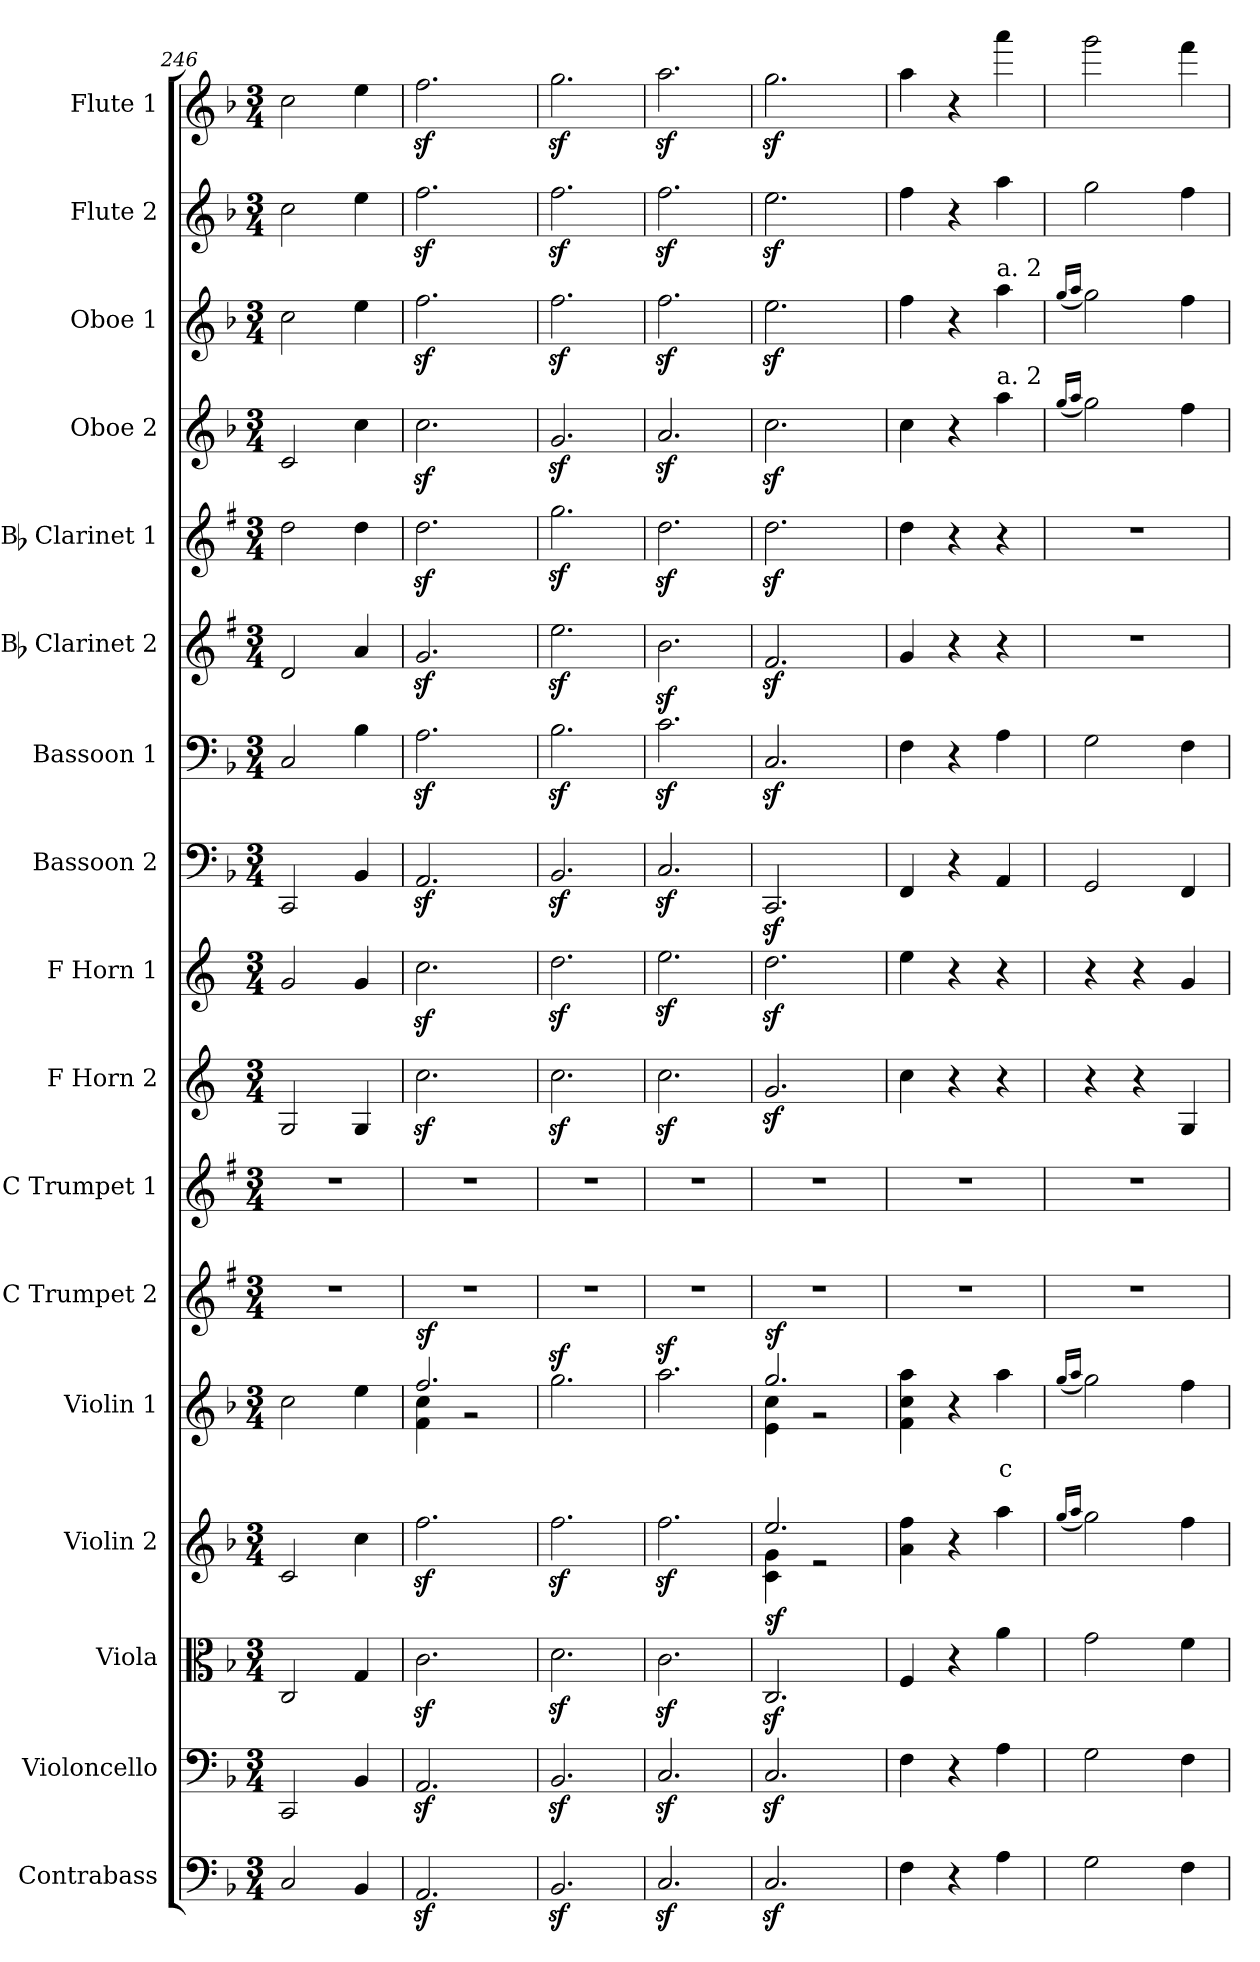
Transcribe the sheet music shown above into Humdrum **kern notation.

**kern	**kern	**kern	**kern	**dynam	**kern	**text	**dynam	**kern	**kern	**kern	**kern	**kern	**kern	**kern	**kern	**kern	**kern	**kern	**kern
*part17	*part16	*part15	*part14	*part14	*part13	*part13	*part13	*part12	*part11	*part10	*part9	*part8	*part7	*part6	*part5	*part4	*part3	*part2	*part1
*staff17	*staff16	*staff15	*staff14	*staff14	*staff13	*staff13	*staff13	*staff12	*staff11	*staff10	*staff9	*staff8	*staff7	*staff6	*staff5	*staff4	*staff3	*staff2	*staff1
*I"Contrabass	*I"Violoncello	*I"Viola	*I"Violin 2	*	*I"Violin 1	*	*	*I"C Trumpet 2	*I"C Trumpet 1	*I"F Horn 2	*I"F Horn 1	*I"Bassoon 2	*I"Bassoon 1	*I"Bb Clarinet 2	*I"Bb Clarinet 1	*I"Oboe  2	*I"Oboe 1	*I"Flute 2	*I"Flute 1
*I'Cb	*I'Vc	*I'Vla	*I'Vln 2	*	*I'Vln 1	*	*	*I'Tpt 2	*I'Tpt 1	*I'Hn 2	*I'Hn 1	*I'Bsn 2	*I'Bsn 1	*I'Cl 2	*I'Cl 1	*I'Ob 2	*I'Ob 1	*I'Fl 2	*I'Fl 1
!!LO:PB:g=z
*clefF4	*clefF4	*clefC3	*clefG2	*	*clefG2	*	*	*clefG2	*clefG2	*clefG2	*clefG2	*clefF4	*clefF4	*clefG2	*clefG2	*clefG2	*clefG2	*clefG2	*clefG2
*ITrd7c12	*	*	*	*	*	*	*	*ITrd1c2	*ITrd1c2	*ITrd4c7	*ITrd4c7	*	*	*ITrd1c2	*ITrd1c2	*	*	*	*
*k[b-]	*k[b-]	*k[b-]	*k[b-]	*	*k[b-]	*	*	*k[b-]	*k[b-]	*k[b-]	*k[b-]	*k[b-]	*k[b-]	*k[b-]	*k[b-]	*k[b-]	*k[b-]	*k[b-]	*k[b-]
*M3/4	*M3/4	*M3/4	*M3/4	*	*M3/4	*	*	*M3/4	*M3/4	*M3/4	*M3/4	*M3/4	*M3/4	*M3/4	*M3/4	*M3/4	*M3/4	*M3/4	*M3/4
=246	=246	=246	=246	=246	=246	=246	=246	=246	=246	=246	=246	=246	=246	=246	=246	=246	=246	=246	=246
2CC/	2CC/	2C/	2c/	.	2cc\	.	.	2.r	2.r	2C/	2c/	2CC/	2C/	2c/	2cc\	2c/	2cc\	2cc\	2cc\
4BBB-/	4BB-/	4G/	4cc\	.	4ee\	.	.	.	.	4C/	4c/	4BB-/	4B-\	4g/	4cc\	4cc\	4ee\	4ee\	4ee\
=247	=247	=247	=247	=247	=247	=247	=247	=247	=247	=247	=247	=247	=247	=247	=247	=247	=247	=247	=247
*	*	*	*	*	*^	*	*	*	*	*	*	*	*	*	*	*	*	*	*
!	!	!	!	!	!	!	!	!LO:DY:b	!	!	!	!	!	!	!	!	!	!	!	!
2.AAAz</	2.AAz</	2.cz<\	2.ffz<\	.	2.ff/	4f\ 4cc\	.	sf	2.r	2.r	2.fz<\	2.fz<\	2.AAz</	2.Az<\	2.fz</	2.ccz<\	2.ccz<\	2.ffz<\	2.ffz<\	2.ffz<\
.	.	.	.	.	.	2r	.	.	.	.	.	.	.	.	.	.	.	.	.	.
*	*	*	*	*	*v	*v	*	*	*	*	*	*	*	*	*	*	*	*	*	*
=248	=248	=248	=248	=248	=248	=248	=248	=248	=248	=248	=248	=248	=248	=248	=248	=248	=248	=248	=248
2.BBB-z</	2.BB-z</	2.dz<\	2.ffz<\	.	2.ggz<\	.	.	2.r	2.r	2.fz<\	2.gz<\	2.BB-z</	2.B-z<\	2.ddz<\	2.ffz<\	2.gz</	2.ffz<\	2.ffz<\	2.ggz<\
=249	=249	=249	=249	=249	=249	=249	=249	=249	=249	=249	=249	=249	=249	=249	=249	=249	=249	=249	=249
2.CCz</	2.Cz</	2.cz<\	2.ffz<\	.	2.aaz<\	.	.	2.r	2.r	2.fz<\	2.az<\	2.Cz</	2.cz<\	2.az<\	2.ccz<\	2.az</	2.ffz<\	2.ffz<\	2.aaz<\
=250	=250	=250	=250	=250	=250	=250	=250	=250	=250	=250	=250	=250	=250	=250	=250	=250	=250	=250	=250
*	*	*	*^	*	*^	*	*	*	*	*	*	*	*	*	*	*	*	*	*
!	!	!	!	!	!LO:DY:b	!	!	!	!LO:DY:b	!	!	!	!	!	!	!	!	!	!	!	!
2.CCz</	2.Cz</	2.Cz</	2.ee/	4c\ 4g\	sf	2.gg/	4e\ 4cc\	.	sf	2.r	2.r	2.cz</	2.gz<\	2.CCz</	2.Cz</	2.ez</	2.ccz<\	2.ccz<\	2.eez<\	2.eez<\	2.ggz<\
.	.	.	.	2r	.	.	2r	.	.	.	.	.	.	.	.	.	.	.	.	.	.
*	*	*	*v	*v	*	*	*	*	*	*	*	*	*	*	*	*	*	*	*	*	*
*	*	*	*	*	*v	*v	*	*	*	*	*	*	*	*	*	*	*	*	*	*
=251	=251	=251	=251	=251	=251	=251	=251	=251	=251	=251	=251	=251	=251	=251	=251	=251	=251	=251	=251
4FF\	4F\	4F/	4a\ 4ff\	.	4f\ 4cc\ 4aa\	.	.	2.r	2.r	4f\	4a\	4FF/	4F\	4f/	4cc\	4cc\	4ff\	4ff\	4aa\
4r	4r	4r	4r	.	4r	.	.	.	.	4r	4r	4r	4r	4r	4r	4r	4r	4r	4r
!	!	!	!	!	!	!	!	!	!	!	!	!	!	!	!	!	!LO:TX:a:t=a. 2	!	!
!	!	!	!	!	!	!	!	!	!	!	!	!	!	!	!	!LO:TX:a:t=a. 2	!	!	!
!	!	!	!	!	!	!LO:LY:b:color=#FF0000	!	!	!	!	!	!	!	!	!	!	!	!	!
4AA\	4A\	4a\	4aa\	.	4aa\	c	.	.	.	4r	4r	4AA/	4A\	4r	4r	4aa\	4aa\	4aa\	4aaa\
=252	=252	=252	=252	=252	=252	=252	=252	=252	=252	=252	=252	=252	=252	=252	=252	=252	=252	=252	=252
.	.	.	(16qgg/LL	.	(16qgg/LL	.	.	.	.	.	.	.	.	.	.	(16qgg/LL	(16qgg/LL	.	.
.	.	.	16qaa/JJ	.	16qaa/JJ	.	.	.	.	.	.	.	.	.	.	16qaa/JJ	16qaa/JJ	.	.
2GG\	2G\	2g\	2gg\)	.	2gg\)	.	.	2.r	2.r	4r	4r	2GG/	2G\	2.r	2.r	2gg\)	2gg\)	2gg\	2ggg\
.	.	.	.	.	.	.	.	.	.	4r	4r	.	.	.	.	.	.	.	.
4FF\	4F\	4f\	4ff\	.	4ff\	.	.	.	.	4C/	4c/	4FF/	4F\	.	.	4ff\	4ff\	4ff\	4fff\
=	=	=	=	=	=	=	=	=	=	=	=	=	=	=	=	=	=	=	=
*-	*-	*-	*-	*-	*-	*-	*-	*-	*-	*-	*-	*-	*-	*-	*-	*-	*-	*-	*-
